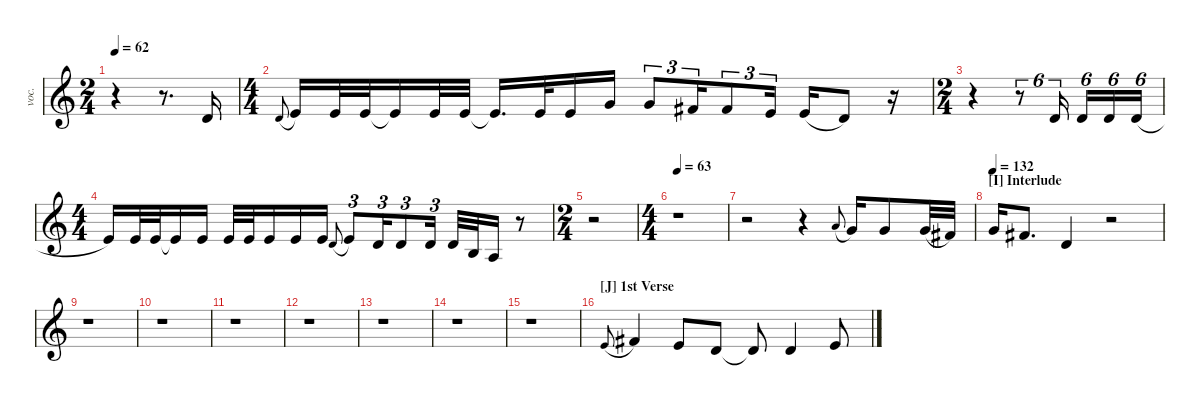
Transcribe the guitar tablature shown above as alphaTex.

\defaultSystemsLayout 4
\hideDynamics
\bracketExtendMode nobrackets
\track ("Vocals" "voc.") {instrument voiceoohs}
\staff {score}
\tuning (E4 B3 G3 D3 A2 E2)
\ts (2 4)
\beaming (8 2 2)
\tempo 62
\clef g2
\ks c
r.4{dy mf} r.8{d} -2.1.16 |
\ts (4 4)
\beaming (8 2 2 2 2)
-2.1.8{gr onbeat legatoorigin} 0.1.16 0.1.32 0.1.32 0.1{t}.16 0.1.32 0.1.32 0.1{t}.16{d} 0.1.32 0.1.16 3.1.16 3.1.8{tu (3 2)} 2.1{acc #}.16{tu (3 2) beam merge} 2.1{acc #}.8{tu (3 2)} 0.1.16{tu (3 2)} 0.1.16{legatoorigin} -2.1.8 r.16 |
\ts (2 4)
\beaming (8 2 2)
r.4 r.8{tu (6 4)} -2.1.16{tu (6 4)} -2.1.16{tu (6 4)} -2.1.16{tu (6 4)} -2.1.16{tu (6 4) legatoorigin} |
\ts (4 4)
\beaming (8 2 2 2 2)
0.1.16 0.1.32 0.1.32 0.1{t}.16 0.1.16 0.1.32 0.1.32 0.1.16 0.1.16 0.1.16 -2.1.8{gr onbeat legatoorigin} 0.1.8{tu (3 2)} -2.1.16{tu (3 2) beam merge} -2.1.8{tu (3 2)} -2.1.16{tu (3 2)} -2.1.32 -5.1.32 -7.1.16 r.8 |
\ts (2 4)
\beaming (8 2 2)
r.2 |
\ts (4 4)
\beaming (8 2 2 2 2)
\tempo 63
r.1 |
r.2 r.4 5.1.8{gr onbeat legatoorigin} 3.1.16 3.1.8 3.1.32{legatoorigin} 2.1{acc #}.32 |
\section ("I" "Interlude")
\tempo 132
3.1.16 2.1{acc #}.8{d} -2.1.4 r.2 |
r.1 |
r.1 |
r.1 |
r.1 |
r.1 |
r.1 |
r.1 |
\section ("J" "1st Verse")
0.1.8{gr onbeat legatoorigin} 2.1{acc #}.4 0.1.8 -2.1.8 -2.1{t}.8 -2.1.4 0.1.8
